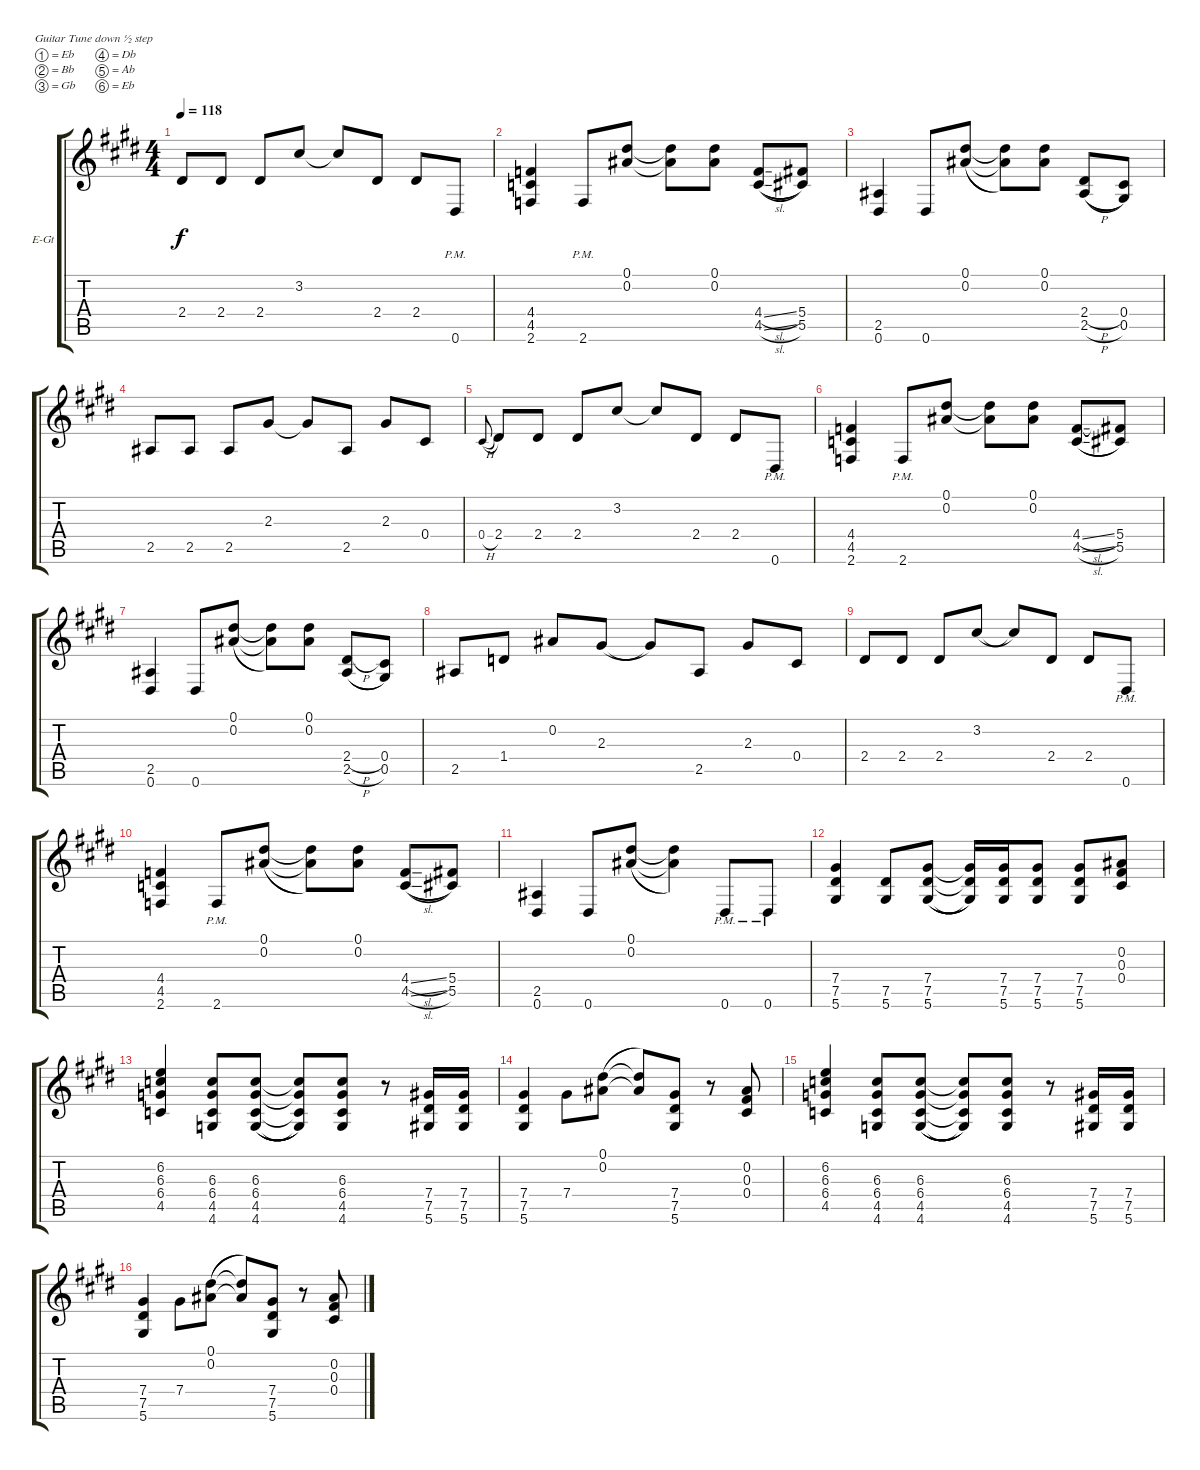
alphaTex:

\defaultSystemsLayout 4
\bracketExtendMode groupsimilarinstruments
\firstSystemTrackNameOrientation horizontal
\otherSystemsTrackNameOrientation horizontal
\track ("Electric Guitar" "E-Gt") {instrument distortionguitar}
\staff {score tabs}
\tuning (Eb4 Bb3 Gb3 Db3 Ab2 Eb2)
\ts (4 4)
\tempo 118
\clef g2
\ks e
2.4.8{dy f} 2.4.8 2.4.8 3.2.8 3.2{t}.8 2.4.8 2.4.8 0.6{pm}.8 |
(2.6 4.5 4.4).4 2.6{pm}.8 (0.1 0.2).8 (0.1{t} 0.2{t}).8 (0.1 0.2).8 (4.4{sl} 4.5{sl}).8{legatoorigin} (5.4 5.5).8 |
(0.6 2.5).4 0.6.8 (0.1 0.2).8{legatoorigin} (0.1{t} 0.2{t}).8 (0.1 0.2).8 (2.4{h} 2.5{h}).8{legatoorigin} (0.4 0.5).8 |
2.5.8 2.5.8 2.5.8 2.3.8 2.3{t}.8 2.5.8 2.3.8 0.4.8 |
0.4{h}.8{gr onbeat legatoorigin} 2.4.8 2.4.8 2.4.8 3.2.8 3.2{t}.8 2.4.8 2.4.8 0.6{pm}.8 |
(2.6 4.5 4.4).4 2.6{pm}.8 (0.1 0.2).8 (0.1{t} 0.2{t}).8 (0.1 0.2).8 (4.5{sl} 4.4{sl}).8{legatoorigin} (5.5 5.4).8 |
(0.6 2.5).4 0.6.8 (0.1 0.2).8{legatoorigin} (0.1{t} 0.2{t}).8 (0.1 0.2).8 (2.5{h} 2.4{h}).8{legatoorigin} (0.5 0.4).8 |
2.5.8 1.4.8 0.2.8 2.3.8{legatoorigin} 2.3{t}.8 2.5.8 2.3.8 0.4.8 |
2.4.8 2.4.8 2.4.8 3.2.8{legatoorigin} 3.2{t}.8 2.4.8 2.4.8 0.6{pm}.8 |
(2.6 4.5 4.4).4 2.6{pm}.8 (0.1 0.2).8{legatoorigin} (0.1{t} 0.2{t}).8 (0.1 0.2).8 (4.4{sl} 4.5{sl}).8{legatoorigin} (5.5 5.4).8 |
(0.6 2.5).4 0.6.8 (0.1 0.2).8{legatoorigin} (0.1{t} 0.2{t}).4 0.6{pm}.8 0.6{pm}.8 |
(5.6 7.5 7.4).4 (5.6 7.5).8 (5.6 7.5 7.4).8{legatoorigin} (5.6{t} 7.5{t} 7.4{t}).16 (5.6 7.5 7.4).16 (7.5 5.6 7.4).8 (5.6 7.5 7.4).8 (0.4 0.3 0.2).8 |
(4.5 6.4 6.3 6.2).4 (4.6 4.5 6.4 6.3).8 (4.6 4.5 6.4 6.3).8{legatoorigin} (4.6{t} 4.5{t} 6.4{t} 6.3{t}).8 (4.6 4.5 6.4 6.3).8 r.8 (5.6 7.5 7.4).16 (5.6 7.5 7.4).16 |
(5.6 7.5 7.4).4 7.4.8 (0.1 0.2).8{legatoorigin} (0.1{t} 0.2{t}).8 (5.6 7.5 7.4).8 r.8 (0.4 0.3 0.2).8 |
(4.5 6.4 6.3 6.2).4 (4.6 4.5 6.4 6.3).8 (4.6 4.5 6.4 6.3).8{legatoorigin} (4.6{t} 4.5{t} 6.4{t} 6.3{t}).8 (4.6 4.5 6.4 6.3).8 r.8 (5.6 7.5 7.4).16 (5.6 7.5 7.4).16 |
(5.6 7.5 7.4).4 7.4.8 (0.1 0.2).8{legatoorigin} (0.1{t} 0.2{t}).8 (5.6 7.5 7.4).8 r.8 (0.4 0.3 0.2).8
